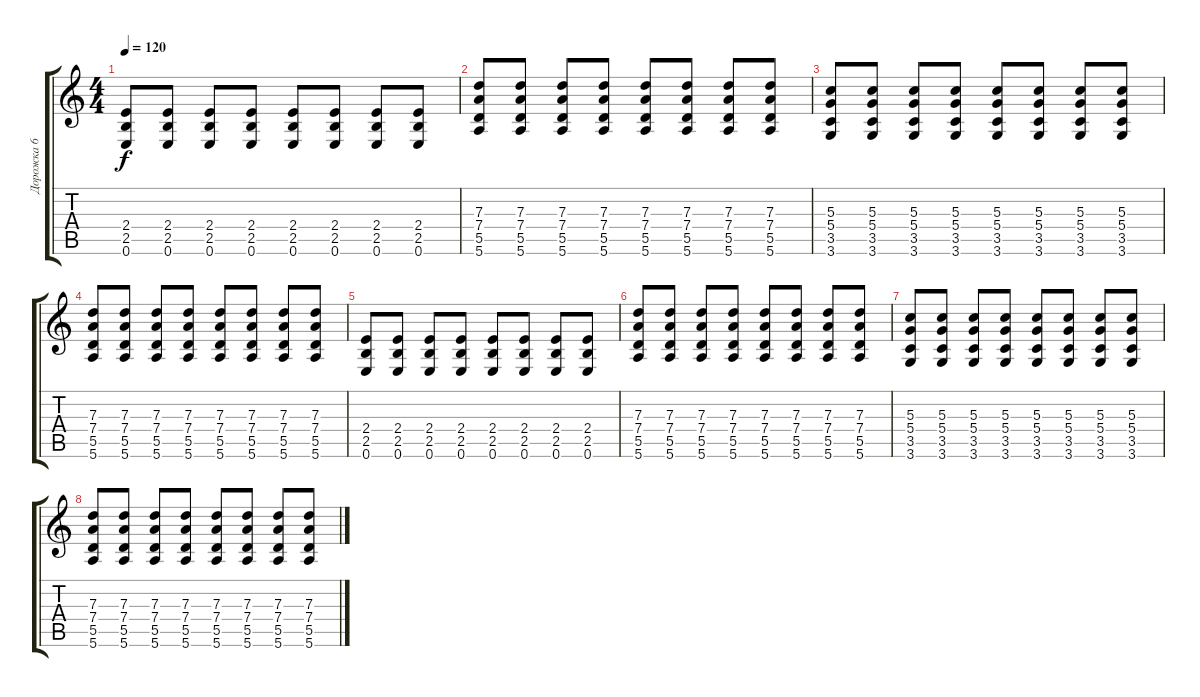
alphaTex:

\track ("Дорожка 6" "Дорожка 6") {instrument distortionguitar}
\staff {score tabs}
\tuning (E4 B3 G3 D3 A2 E2) {hide}
\ts (4 4)
\tempo 120
\clef g2
\ks c
(2.4 2.5 0.6).8{dy f} (2.4 2.5 0.6).8 (2.4 2.5 0.6).8 (2.4 2.5 0.6).8 (2.4 2.5 0.6).8 (2.4 2.5 0.6).8 (2.4 2.5 0.6).8 (2.4 2.5 0.6).8 |
(7.3 7.4 5.5 5.6).8 (7.3 7.4 5.5 5.6).8 (7.3 7.4 5.5 5.6).8 (7.3 7.4 5.5 5.6).8 (7.3 7.4 5.5 5.6).8 (7.3 7.4 5.5 5.6).8 (7.3 7.4 5.5 5.6).8 (7.3 7.4 5.5 5.6).8 |
(5.3 5.4 3.5 3.6).8 (5.3 5.4 3.5 3.6).8 (5.3 5.4 3.5 3.6).8 (5.3 5.4 3.5 3.6).8 (5.3 5.4 3.5 3.6).8 (5.3 5.4 3.5 3.6).8 (5.3 5.4 3.5 3.6).8 (5.3 5.4 3.5 3.6).8 |
(7.3 7.4 5.5 5.6).8 (7.3 7.4 5.5 5.6).8 (7.3 7.4 5.5 5.6).8 (7.3 7.4 5.5 5.6).8 (7.3 7.4 5.5 5.6).8 (7.3 7.4 5.5 5.6).8 (7.3 7.4 5.5 5.6).8 (7.3 7.4 5.5 5.6).8 |
(2.4 2.5 0.6).8 (2.4 2.5 0.6).8 (2.4 2.5 0.6).8 (2.4 2.5 0.6).8 (2.4 2.5 0.6).8 (2.4 2.5 0.6).8 (2.4 2.5 0.6).8 (2.4 2.5 0.6).8 |
(7.3 7.4 5.5 5.6).8 (7.3 7.4 5.5 5.6).8 (7.3 7.4 5.5 5.6).8 (7.3 7.4 5.5 5.6).8 (7.3 7.4 5.5 5.6).8 (7.3 7.4 5.5 5.6).8 (7.3 7.4 5.5 5.6).8 (7.3 7.4 5.5 5.6).8 |
(5.3 5.4 3.5 3.6).8 (5.3 5.4 3.5 3.6).8 (5.3 5.4 3.5 3.6).8 (5.3 5.4 3.5 3.6).8 (5.3 5.4 3.5 3.6).8 (5.3 5.4 3.5 3.6).8 (5.3 5.4 3.5 3.6).8 (5.3 5.4 3.5 3.6).8 |
(7.3 7.4 5.5 5.6).8 (7.3 7.4 5.5 5.6).8 (7.3 7.4 5.5 5.6).8 (7.3 7.4 5.5 5.6).8 (7.3 7.4 5.5 5.6).8 (7.3 7.4 5.5 5.6).8 (7.3 7.4 5.5 5.6).8 (7.3 7.4 5.5 5.6).8
